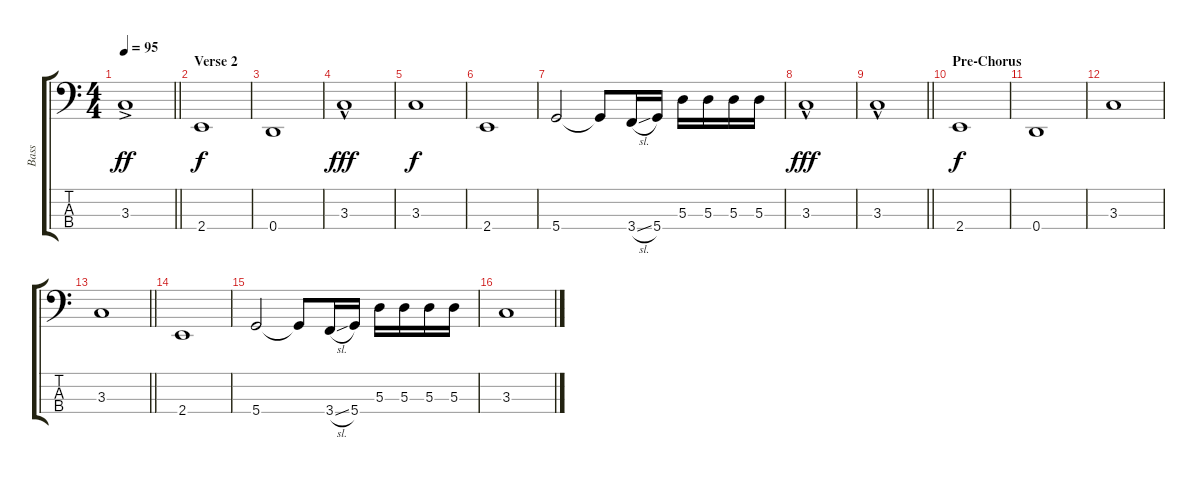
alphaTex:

\track ("Bass" "Bass") {instrument electricbassfinger}
\staff {score tabs}
\tuning (G2 D2 A1 D1) {hide}
\ts (4 4)
\tempo 95
\clef f4
\barLineRight lightlight
\ks c
3.3{ac}.1{dy ff} |
\section ("" "Verse 2")
2.4.1{dy f} |
0.4.1 |
3.3{hac}.1{dy fff} |
3.3.1{dy f} |
2.4.1 |
5.4.2 5.4{t}.8 3.4{sl}.16 5.4.16 5.3.16 5.3.16 5.3.16 5.3.16 |
3.3{hac}.1{dy fff} |
\barLineRight lightlight
3.3{hac}.1 |
\section ("" "Pre-Chorus")
2.4.1{dy f} |
0.4.1 |
3.3.1 |
\barLineRight lightlight
3.3.1 |
2.4.1 |
5.4.2 5.4{t}.8 3.4{sl}.16 5.4.16 5.3.16 5.3.16 5.3.16 5.3.16 |
3.3.1
